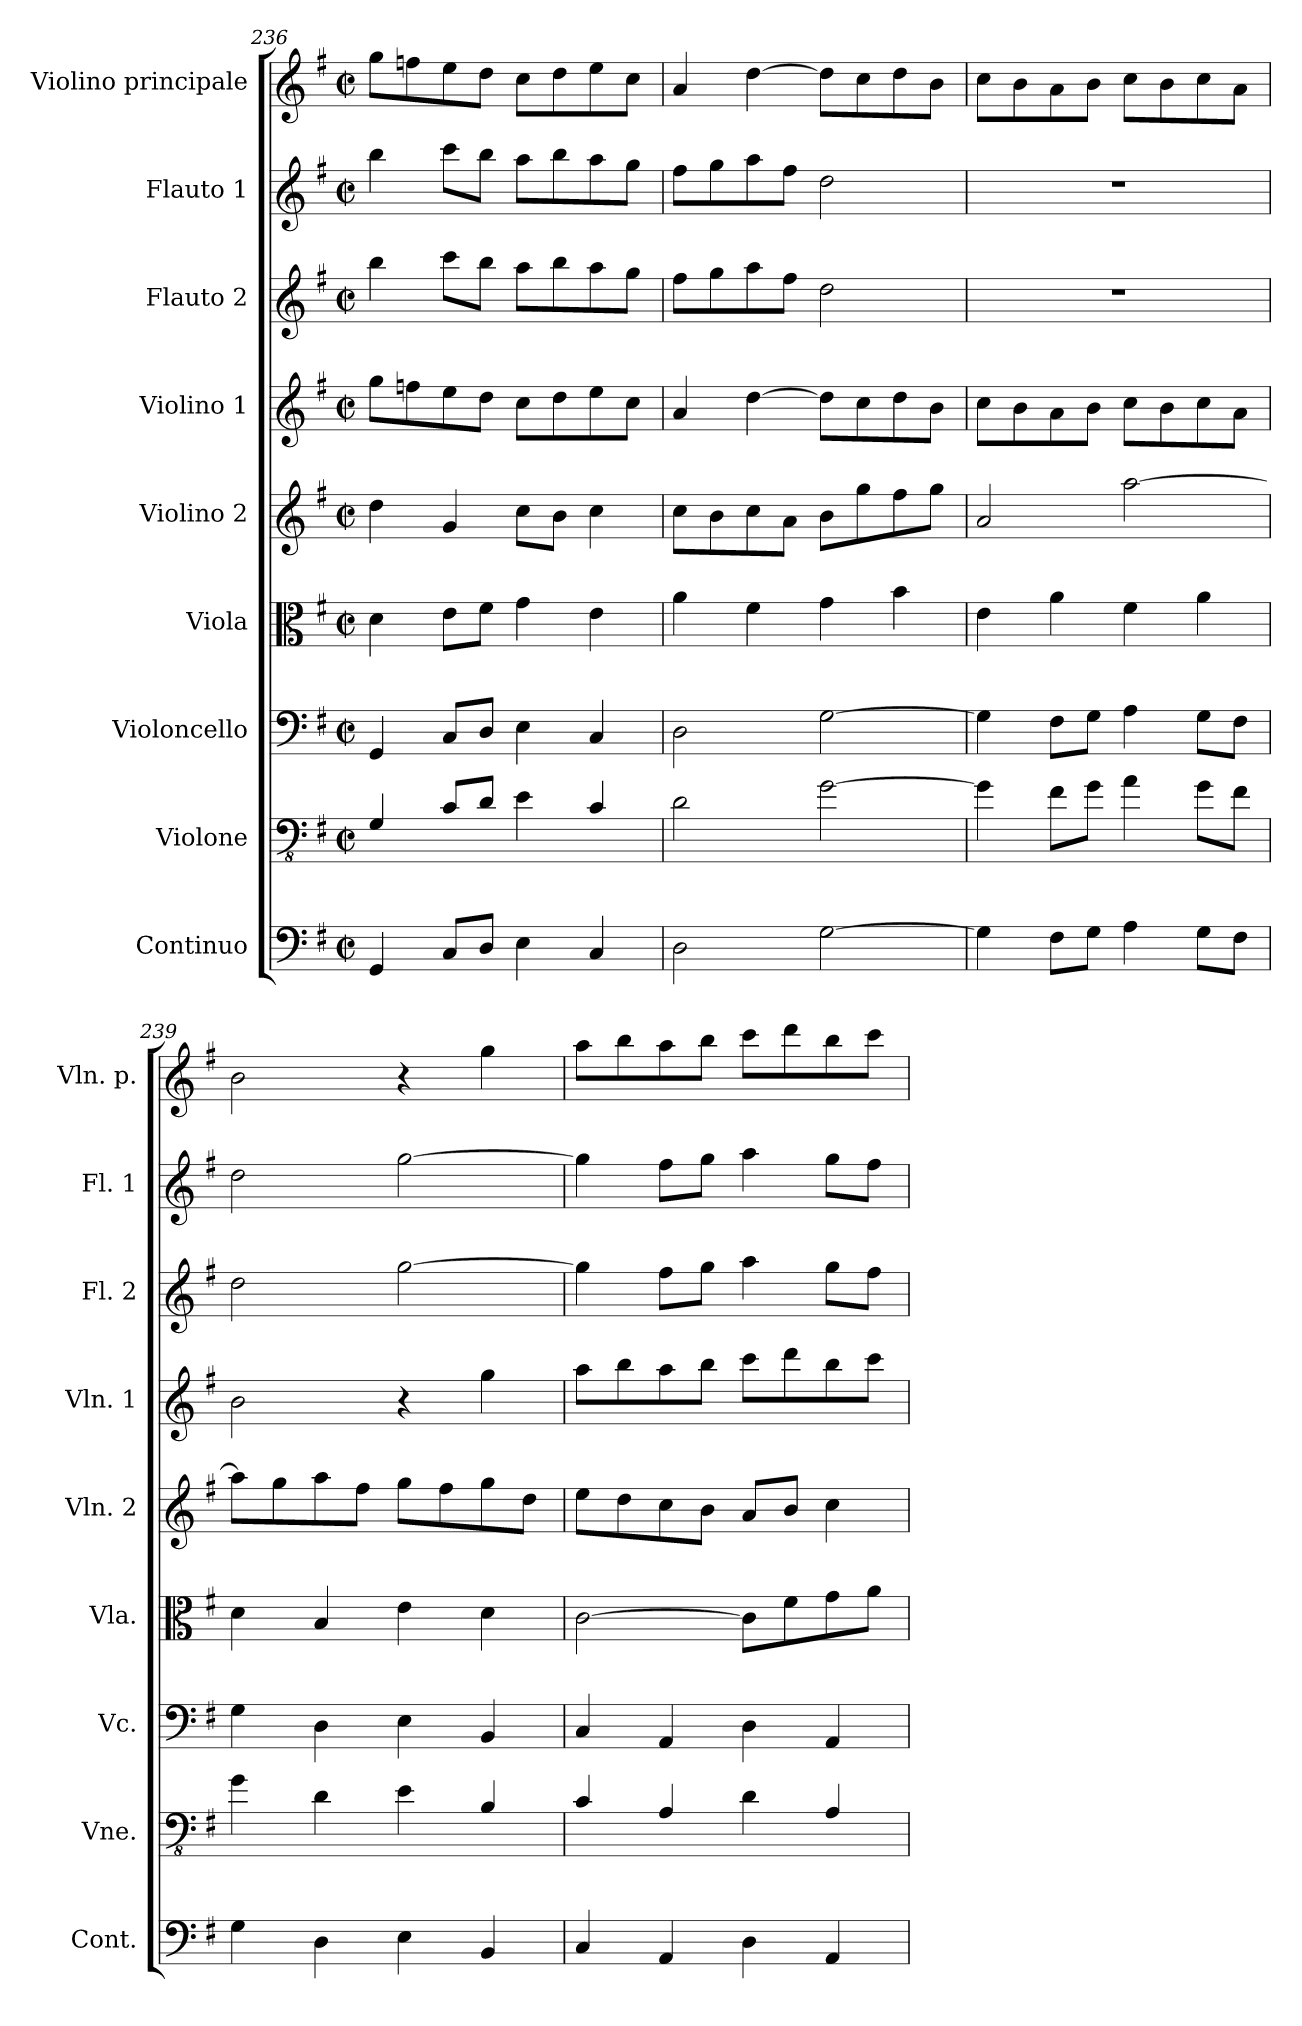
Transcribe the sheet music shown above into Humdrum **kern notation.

**kern	**kern	**kern	**kern	**kern	**kern	**kern	**kern	**kern
*part9	*part8	*part7	*part6	*part5	*part4	*part3	*part2	*part1
*staff9	*staff8	*staff7	*staff6	*staff5	*staff4	*staff3	*staff2	*staff1
*I"Continuo	*I"Violone	*I"Violoncello	*I"Viola	*I"Violino 2	*I"Violino 1	*I"Flauto 2	*I"Flauto 1	*I"Violino principale
*I'Cont.	*I'Vne.	*I'Vc.	*I'Vla.	*I'Vln. 2	*I'Vln. 1	*I'Fl. 2	*I'Fl. 1	*I'Vln. p.
!!LO:LB:g=z
*clefF4	*clefFv4	*clefF4	*clefC3	*clefG2	*clefG2	*clefG2	*clefG2	*clefG2
*	*ITrd7c12	*	*	*	*	*	*	*
*k[f#]	*k[f#]	*k[f#]	*k[f#]	*k[f#]	*k[f#]	*k[f#]	*k[f#]	*k[f#]
*M2/2	*M2/2	*M2/2	*M2/2	*M2/2	*M2/2	*M2/2	*M2/2	*M2/2
*met(c|)	*met(c|)	*met(c|)	*met(c|)	*met(c|)	*met(c|)	*met(c|)	*met(c|)	*met(c|)
=236	=236	=236	=236	=236	=236	=236	=236	=236
4GG/	4GGG/	4GG/	4d\	4dd\	8gg\L	4bb\	4bb\	8gg\L
.	.	.	.	.	8ffn\	.	.	8ffn\
8C/L	8CC/L	8C/L	8e\L	4g/	8ee\	8ccc\L	8ccc\L	8ee\
8D/J	8DD/J	8D/J	8f#\J	.	8dd\J	8bb\J	8bb\J	8dd\J
4E\	4EE\	4E\	4g\	8cc\L	8cc\L	8aa\L	8aa\L	8cc\L
.	.	.	.	8b\J	8dd\	8bb\	8bb\	8dd\
4C/	4CC/	4C/	4e\	4cc\	8ee\	8aa\	8aa\	8ee\
.	.	.	.	.	8cc\J	8gg\J	8gg\J	8cc\J
=237	=237	=237	=237	=237	=237	=237	=237	=237
2D\	2DD\	2D\	4a\	8cc\L	4a/	8ff#\L	8ff#\L	4a/
.	.	.	.	8b\	.	8gg\	8gg\	.
.	.	.	4f#\	8cc\	[4dd\	8aa\	8aa\	[4dd\
.	.	.	.	8a\J	.	8ff#\J	8ff#\J	.
[2G\	[2GG\	[2G\	4g\	8b\L	8dd\L]	2dd\	2dd\	8dd\L]
.	.	.	.	8gg\	8cc\	.	.	8cc\
.	.	.	4b\	8ff#\	8dd\	.	.	8dd\
.	.	.	.	8gg\J	8b\J	.	.	8b\J
=238	=238	=238	=238	=238	=238	=238	=238	=238
4G\]	4GG\]	4G\]	4e\	2a/	8cc\L	1r	1r	8cc\L
.	.	.	.	.	8b\	.	.	8b\
8F#\L	8FF#\L	8F#\L	4a\	.	8a\	.	.	8a\
8G\J	8GG\J	8G\J	.	.	8b\J	.	.	8b\J
4A\	4AA\	4A\	4f#\	[2aa\	8cc\L	.	.	8cc\L
.	.	.	.	.	8b\	.	.	8b\
8G\L	8GG\L	8G\L	4a\	.	8cc\	.	.	8cc\
8F#\J	8FF#\J	8F#\J	.	.	8a\J	.	.	8a\J
=239	=239	=239	=239	=239	=239	=239	=239	=239
4G\	4GG\	4G\	4d\	8aa\L]	2b\	2dd\	2dd\	2b\
.	.	.	.	8gg\	.	.	.	.
4D\	4DD\	4D\	4B/	8aa\	.	.	.	.
.	.	.	.	8ff#\J	.	.	.	.
4E\	4EE\	4E\	4e\	8gg\L	4r	[2gg\	[2gg\	4r
.	.	.	.	8ff#\	.	.	.	.
4BB/	4BBB/	4BB/	4d\	8gg\	4gg\	.	.	4gg\
.	.	.	.	8dd\J	.	.	.	.
=240	=240	=240	=240	=240	=240	=240	=240	=240
4C/	4CC/	4C/	[2c\	8ee\L	8aa\L	4gg\]	4gg\]	8aa\L
.	.	.	.	8dd\	8bb\	.	.	8bb\
4AA/	4AAA/	4AA/	.	8cc\	8aa\	8ff#\L	8ff#\L	8aa\
.	.	.	.	8b\J	8bb\J	8gg\J	8gg\J	8bb\J
4D\	4DD\	4D\	8c\L]	8a/L	8ccc\L	4aa\	4aa\	8ccc\L
.	.	.	8f#\	8b/J	8ddd\	.	.	8ddd\
4AA/	4AAA/	4AA/	8g\	4cc\	8bb\	8gg\L	8gg\L	8bb\
.	.	.	8a\J	.	8ccc\J	8ff#\J	8ff#\J	8ccc\J
=	=	=	=	=	=	=	=	=
*-	*-	*-	*-	*-	*-	*-	*-	*-
